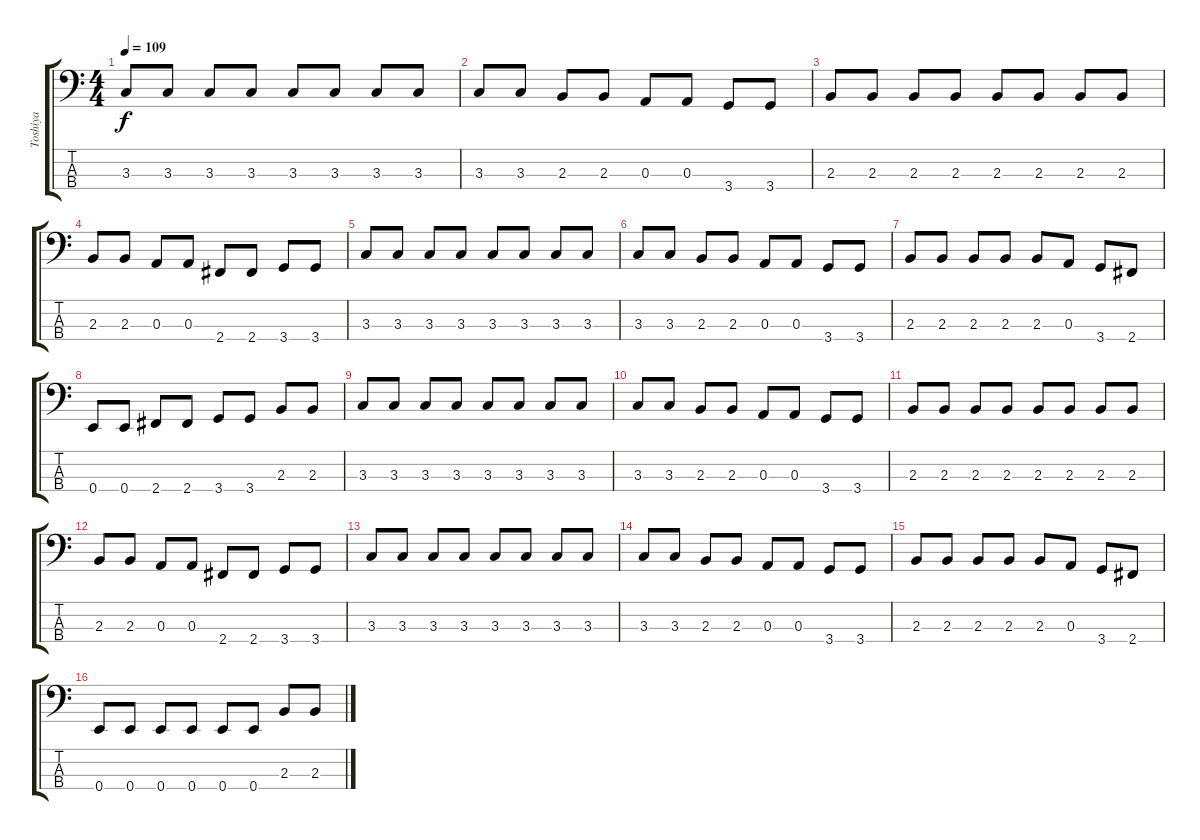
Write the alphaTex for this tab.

\track ("Toshiya" "Toshiya") {instrument electricbasspick}
\staff {score tabs}
\tuning (G2 D2 A1 E1) {hide}
\ts (4 4)
\tempo 109
\clef f4
\ks c
3.3.8{dy f} 3.3.8 3.3.8 3.3.8 3.3.8 3.3.8 3.3.8 3.3.8 |
3.3.8 3.3.8 2.3.8 2.3.8 0.3.8 0.3.8 3.4.8 3.4.8 |
2.3.8 2.3.8 2.3.8 2.3.8 2.3.8 2.3.8 2.3.8 2.3.8 |
2.3.8 2.3.8 0.3.8 0.3.8 2.4.8 2.4.8 3.4.8 3.4.8 |
3.3.8 3.3.8 3.3.8 3.3.8 3.3.8 3.3.8 3.3.8 3.3.8 |
3.3.8 3.3.8 2.3.8 2.3.8 0.3.8 0.3.8 3.4.8 3.4.8 |
2.3.8 2.3.8 2.3.8 2.3.8 2.3.8 0.3.8 3.4.8 2.4.8 |
0.4.8 0.4.8 2.4.8 2.4.8 3.4.8 3.4.8 2.3.8 2.3.8 |
3.3.8 3.3.8 3.3.8 3.3.8 3.3.8 3.3.8 3.3.8 3.3.8 |
3.3.8 3.3.8 2.3.8 2.3.8 0.3.8 0.3.8 3.4.8 3.4.8 |
2.3.8 2.3.8 2.3.8 2.3.8 2.3.8 2.3.8 2.3.8 2.3.8 |
2.3.8 2.3.8 0.3.8 0.3.8 2.4.8 2.4.8 3.4.8 3.4.8 |
3.3.8 3.3.8 3.3.8 3.3.8 3.3.8 3.3.8 3.3.8 3.3.8 |
3.3.8 3.3.8 2.3.8 2.3.8 0.3.8 0.3.8 3.4.8 3.4.8 |
2.3.8 2.3.8 2.3.8 2.3.8 2.3.8 0.3.8 3.4.8 2.4.8 |
0.4.8 0.4.8 0.4.8 0.4.8 0.4.8 0.4.8 2.3.8 2.3.8
